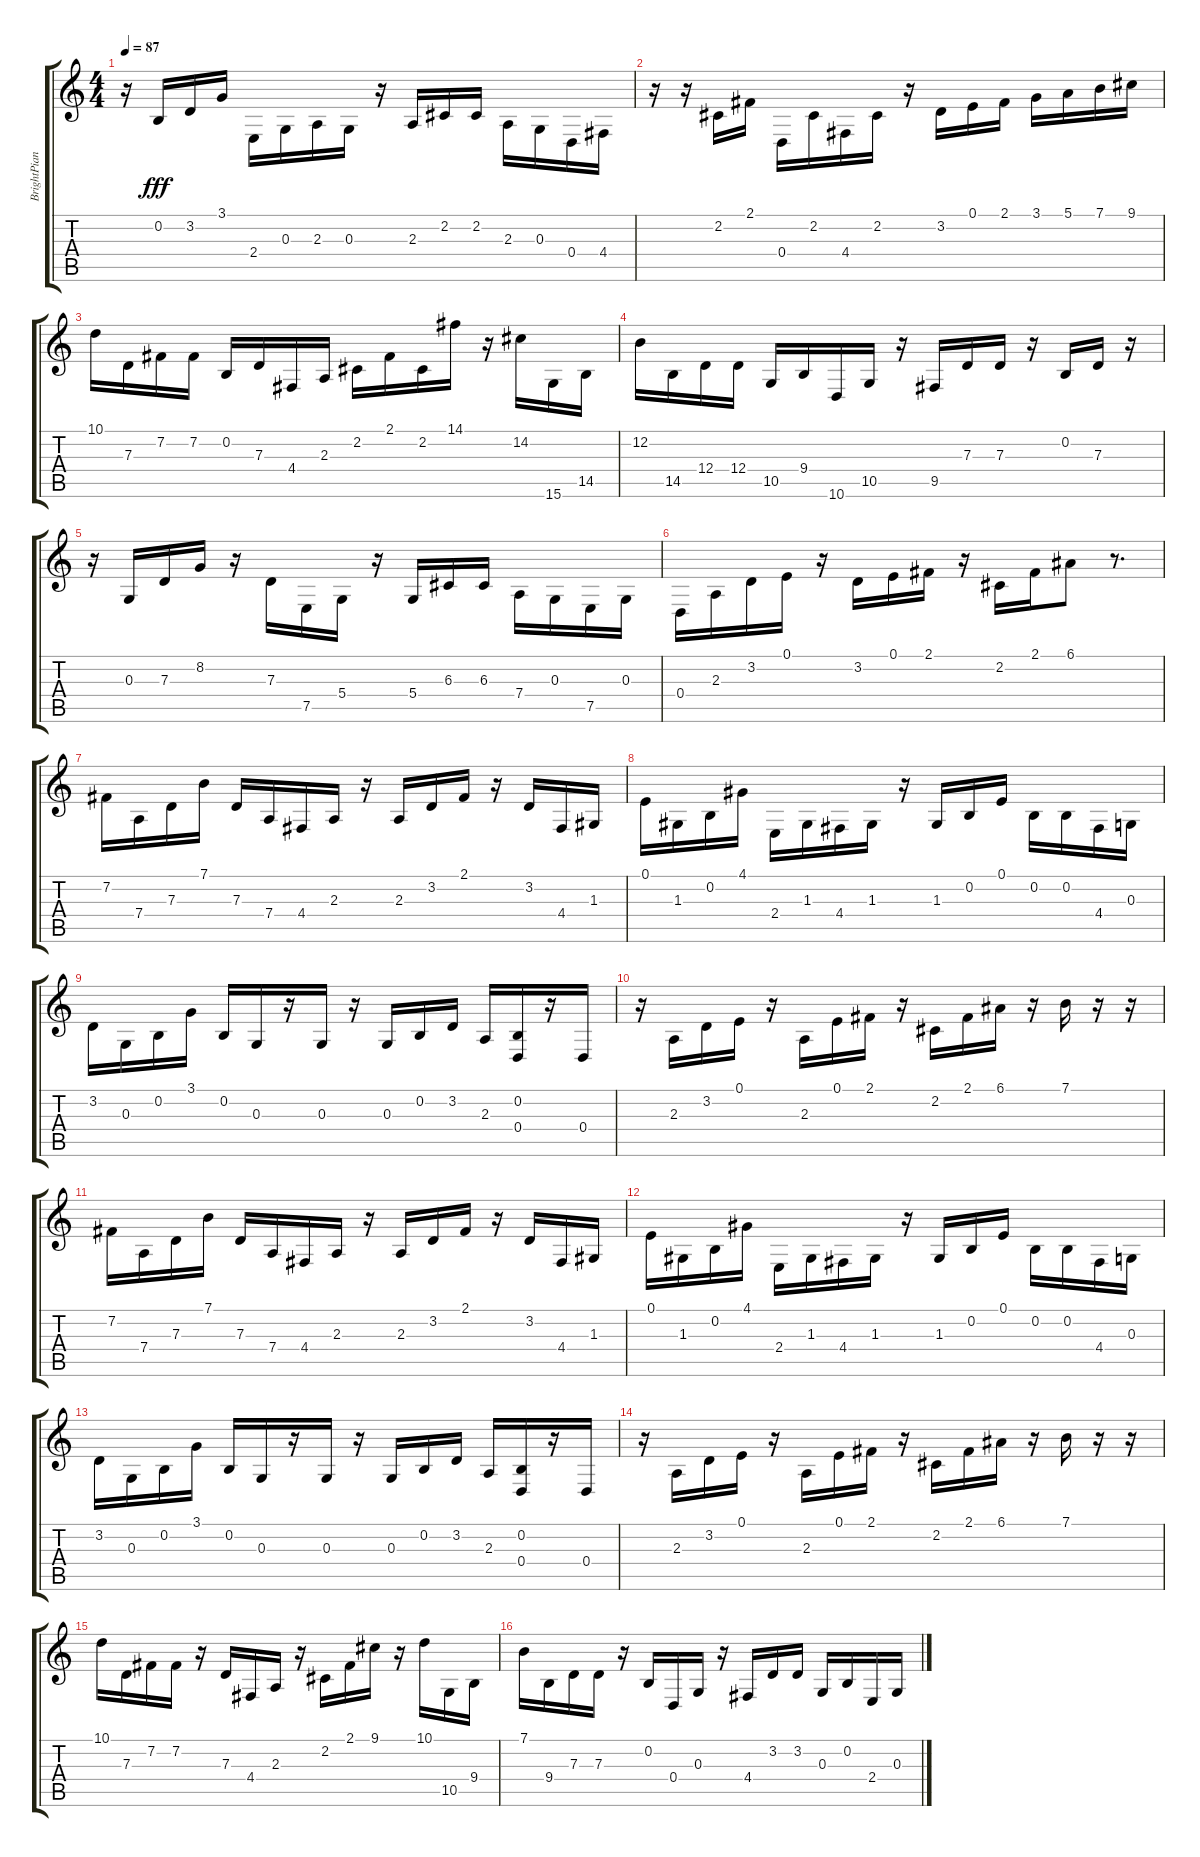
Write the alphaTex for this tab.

\track ("BrightPiano" "BrightPian") {instrument electricgrandpiano}
\staff {score tabs}
\tuning (E4 B3 G3 D3 A2 E2) {hide}
\ts (4 4)
\tempo 87
\clef g2
\ks c
r.16{dy fff beam Up} 0.2.16{beam Up} 3.2.16{beam Up} 3.1.16{beam Up} 2.4.16{beam Down} 0.3.16{beam Down} 2.3.16{beam Down} 0.3.16{beam Down} r.16{beam Up} 2.3.16{beam Up} 2.2.16{beam Up} 2.2.16{beam Up} 2.3.16{beam Down} 0.3.16{beam Down} 0.4.16{beam Down} 4.4.16{beam Down} |
r.16{beam Down} r.16{beam Down} 2.2.16{beam Down} 2.1.16{beam Down} 0.4.16{beam Down} 2.2.16{beam Down} 4.4.16{beam Down} 2.2.16{beam Down} r.16{beam Down} 3.2.16{beam Down} 0.1.16{beam Down} 2.1.16{beam Down} 3.1.16{beam Down} 5.1.16{beam Down} 7.1.16{beam Down} 9.1.16{beam Down} |
10.1.16{beam Down} 7.3.16{beam Down} 7.2.16{beam Down} 7.2.16{beam Down} 0.2.16{beam Up} 7.3.16{beam Up} 4.4.16{beam Up} 2.3.16{beam Up} 2.2.16{beam Down} 2.1.16{beam Down} 2.2.16{beam Down} 14.1.16{beam Down} r.16{beam Down} 14.2.16{beam Down} 15.6.16{beam Down} 14.5.16{beam Down} |
12.2.16{beam Down} 14.5.16{beam Down} 12.4.16{beam Down} 12.4.16{beam Down} 10.5.16{beam Up} 9.4.16{beam Up} 10.6.16{beam Up} 10.5.16{beam Up} r.16{beam Up} 9.5.16{beam Up} 7.3.16{beam Up} 7.3.16{beam Up} r.16{beam Up} 0.2.16{beam Up} 7.3.16{beam Up} r.16{beam Up} |
r.16{beam Up} 0.3.16{beam Up} 7.3.16{beam Up} 8.2.16{beam Up} r.16{beam Down} 7.3.16{beam Down} 7.5.16{beam Down} 5.4.16{beam Down} r.16{beam Up} 5.4.16{beam Up} 6.3.16{beam Up} 6.3.16{beam Up} 7.4.16{beam Down} 0.3.16{beam Down} 7.5.16{beam Down} 0.3.16{beam Down} |
0.4.16{beam Down} 2.3.16{beam Down} 3.2.16{beam Down} 0.1.16{beam Down} r.16{beam Down} 3.2.16{beam Down} 0.1.16{beam Down} 2.1.16{beam Down} r.16{beam Down} 2.2.16 2.1.16 6.1.8 r.8{d} |
7.2.16{beam Down} 7.4.16{beam Down} 7.3.16{beam Down} 7.1.16{beam Down} 7.3.16{beam Up} 7.4.16{beam Up} 4.4.16{beam Up} 2.3.16{beam Up} r.16{beam Up} 2.3.16{beam Up} 3.2.16{beam Up} 2.1.16{beam Up} r.16{beam Up} 3.2.16{beam Up} 4.4.16{beam Up} 1.3.16{beam Up} |
0.1.16{beam Down} 1.3.16{beam Down} 0.2.16{beam Down} 4.1.16{beam Down} 2.4.16{beam Down} 1.3.16{beam Down} 4.4.16{beam Down} 1.3.16{beam Down} r.16{beam Up} 1.3.16{beam Up} 0.2.16{beam Up} 0.1.16{beam Up} 0.2.16{beam Down} 0.2.16{beam Down} 4.4.16{beam Down} 0.3.16{beam Down} |
3.2.16{beam Down} 0.3.16{beam Down} 0.2.16{beam Down} 3.1.16{beam Down} 0.2.16{beam Up} 0.3.16{beam Up} r.16{beam Up} 0.3.16{beam Up} r.16{beam Up} 0.3.16{beam Up} 0.2.16{beam Up} 3.2.16{beam Up} 2.3.16{beam Up} (0.2 0.4).16{beam Up} r.16{beam Up} 0.4.16{beam Up} |
r.16{beam Down} 2.3.16{beam Down} 3.2.16{beam Down} 0.1.16{beam Down} r.16{beam Down} 2.3.16{beam Down} 0.1.16{beam Down} 2.1.16{beam Down} r.16{beam Down} 2.2.16{beam Down} 2.1.16{beam Down} 6.1.16{beam Down} r.16{beam Down} 7.1.16{beam Down} r.16{beam Down} r.16 |
7.2.16{beam Down} 7.4.16{beam Down} 7.3.16{beam Down} 7.1.16{beam Down} 7.3.16{beam Up} 7.4.16{beam Up} 4.4.16{beam Up} 2.3.16{beam Up} r.16{beam Up} 2.3.16{beam Up} 3.2.16{beam Up} 2.1.16{beam Up} r.16{beam Up} 3.2.16{beam Up} 4.4.16{beam Up} 1.3.16{beam Up} |
0.1.16{beam Down} 1.3.16{beam Down} 0.2.16{beam Down} 4.1.16{beam Down} 2.4.16{beam Down} 1.3.16{beam Down} 4.4.16{beam Down} 1.3.16{beam Down} r.16{beam Up} 1.3.16{beam Up} 0.2.16{beam Up} 0.1.16{beam Up} 0.2.16{beam Down} 0.2.16{beam Down} 4.4.16{beam Down} 0.3.16{beam Down} |
3.2.16{beam Down} 0.3.16{beam Down} 0.2.16{beam Down} 3.1.16{beam Down} 0.2.16{beam Up} 0.3.16{beam Up} r.16{beam Up} 0.3.16{beam Up} r.16{beam Up} 0.3.16{beam Up} 0.2.16{beam Up} 3.2.16{beam Up} 2.3.16{beam Up} (0.2 0.4).16{beam Up} r.16{beam Up} 0.4.16{beam Up} |
r.16{beam Down} 2.3.16{beam Down} 3.2.16{beam Down} 0.1.16{beam Down} r.16{beam Down} 2.3.16{beam Down} 0.1.16{beam Down} 2.1.16{beam Down} r.16{beam Down} 2.2.16{beam Down} 2.1.16{beam Down} 6.1.16{beam Down} r.16{beam Down} 7.1.16{beam Down} r.16{beam Down} r.16 |
10.1.16{beam Down} 7.3.16{beam Down} 7.2.16{beam Down} 7.2.16{beam Down} r.16{beam Up} 7.3.16{beam Up} 4.4.16{beam Up} 2.3.16{beam Up} r.16{beam Down} 2.2.16{beam Down} 2.1.16{beam Down} 9.1.16{beam Down} r.16{beam Down} 10.1.16{beam Down} 10.5.16{beam Down} 9.4.16{beam Down} |
7.1.16{beam Down} 9.4.16{beam Down} 7.3.16{beam Down} 7.3.16{beam Down} r.16{beam Up} 0.2.16{beam Up} 0.4.16{beam Up} 0.3.16{beam Up} r.16{beam Up} 4.4.16{beam Up} 3.2.16{beam Up} 3.2.16{beam Up} 0.3.16{beam Up} 0.2.16{beam Up} 2.4.16{beam Up} 0.3.16{beam Up}
